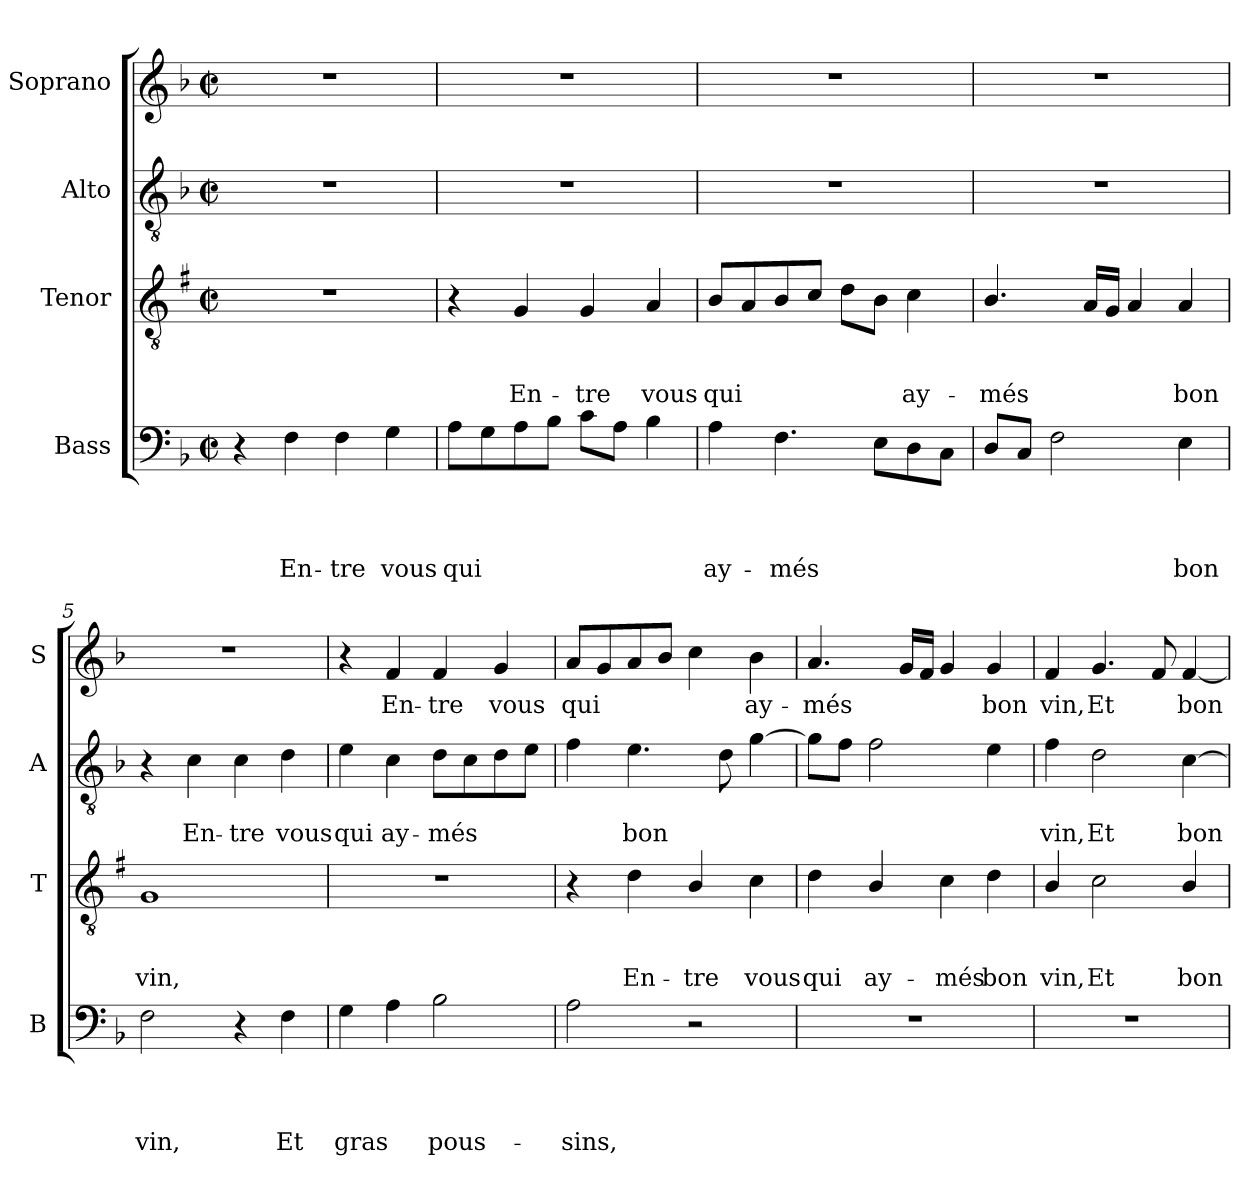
**kern	**text	**text	**text	**text	**kern	**text	**text	**text	**kern	**text	**text	**kern	**text
*part4	*part4	*part4	*part4	*part4	*part3	*part3	*part3	*part3	*part2	*part2	*part2	*part1	*part1
*staff4	*staff4	*staff4	*staff4	*staff4	*staff3	*staff3	*staff3	*staff3	*staff2	*staff2	*staff2	*staff1	*staff1
*I"Bass	*	*	*	*	*I"Tenor	*	*	*	*I"Alto	*	*	*I"Soprano	*
*I'B	*	*	*	*	*I'T	*	*	*	*I'A	*	*	*I'S	*
*clefF4	*	*	*	*	*clefGv2	*	*	*	*clefGv2	*	*	*clefG2	*
*	*	*	*	*	*ITrd1c2	*	*	*	*	*	*	*	*
*k[b-]	*	*	*	*	*k[b-]	*	*	*	*k[b-]	*	*	*k[b-]	*
*F:	*	*	*	*	*F:	*	*	*	*F:	*	*	*F:	*
*M2/2	*	*	*	*	*M2/2	*	*	*	*M2/2	*	*	*M2/2	*
*met(c|)	*	*	*	*	*met(c|)	*	*	*	*met(c|)	*	*	*met(c|)	*
=1	=1	=1	=1	=1	=1	=1	=1	=1	=1	=1	=1	=1	=1
4r	.	.	.	.	1r	.	.	.	1r	.	.	1r	.
4F\	.	.	.	En-	.	.	.	.	.	.	.	.	.
4F\	.	.	.	-tre	.	.	.	.	.	.	.	.	.
4G\	.	.	.	vous	.	.	.	.	.	.	.	.	.
=2	=2	=2	=2	=2	=2	=2	=2	=2	=2	=2	=2	=2	=2
8A\L	.	.	.	qui	4r	.	.	.	1r	.	.	1r	.
8G\	.	.	.	.	.	.	.	.	.	.	.	.	.
8A\	.	.	.	.	4F/	.	.	En-	.	.	.	.	.
8B-\J	.	.	.	.	.	.	.	.	.	.	.	.	.
8c\L	.	.	.	.	4F/	.	.	-tre	.	.	.	.	.
8A\J	.	.	.	.	.	.	.	.	.	.	.	.	.
4B-\	.	.	.	.	4G/	.	.	vous	.	.	.	.	.
=3	=3	=3	=3	=3	=3	=3	=3	=3	=3	=3	=3	=3	=3
4A\	.	.	.	ay-	8A/L	.	.	qui	1r	.	.	1r	.
.	.	.	.	.	8G/	.	.	.	.	.	.	.	.
4.F\	.	.	.	-més	8A/	.	.	.	.	.	.	.	.
.	.	.	.	.	8B-/J	.	.	.	.	.	.	.	.
.	.	.	.	.	8c\L	.	.	.	.	.	.	.	.
8E\L	.	.	.	.	8A\J	.	.	.	.	.	.	.	.
8D\	.	.	.	.	4B-\	.	.	ay-	.	.	.	.	.
8C\J	.	.	.	.	.	.	.	.	.	.	.	.	.
=4	=4	=4	=4	=4	=4	=4	=4	=4	=4	=4	=4	=4	=4
8D/L	.	.	.	.	4.A/	.	.	-més	1r	.	.	1r	.
8C/J	.	.	.	.	.	.	.	.	.	.	.	.	.
2F\	.	.	.	.	.	.	.	.	.	.	.	.	.
.	.	.	.	.	16G/LL	.	.	.	.	.	.	.	.
.	.	.	.	.	16F/JJ	.	.	.	.	.	.	.	.
.	.	.	.	.	4G/	.	.	.	.	.	.	.	.
4E\	.	.	.	bon	4G/	.	.	bon	.	.	.	.	.
=5	=5	=5	=5	=5	=5	=5	=5	=5	=5	=5	=5	=5	=5
2F\	.	.	.	vin,	1F	.	.	vin,	4r	.	.	1r	.
.	.	.	.	.	.	.	.	.	4c\	.	En-	.	.
4r	.	.	.	.	.	.	.	.	4c\	.	-tre	.	.
4F\	.	.	.	Et	.	.	.	.	4d\	.	vous	.	.
!!LO:LB:g=z
=6	=6	=6	=6	=6	=6	=6	=6	=6	=6	=6	=6	=6	=6
4G\	.	.	.	gras	1r	.	.	.	4e\	.	qui	4r	.
4A\	.	.	.	.	.	.	.	.	4c\	.	ay-	4f/	En-
2B-\	.	.	.	pous-	.	.	.	.	8d\L	.	-més	4f/	-tre
.	.	.	.	.	.	.	.	.	8c\	.	.	.	.
.	.	.	.	.	.	.	.	.	8d\	.	.	4g/	vous
.	.	.	.	.	.	.	.	.	8e\J	.	.	.	.
=7	=7	=7	=7	=7	=7	=7	=7	=7	=7	=7	=7	=7	=7
2A\	.	.	.	-sins,	4r	.	.	.	4f\	.	.	8a/L	qui
.	.	.	.	.	.	.	.	.	.	.	.	8g/	.
.	.	.	.	.	4c\	.	.	En-	4.e\	.	bon	8a/	.
.	.	.	.	.	.	.	.	.	.	.	.	8b-/J	.
2r	.	.	.	.	4A/	.	.	-tre	.	.	.	4cc\	.
.	.	.	.	.	.	.	.	.	8d\	.	.	.	.
.	.	.	.	.	4B-\	.	.	vous	[4g\	.	.	4b-\	ay-
=8	=8	=8	=8	=8	=8	=8	=8	=8	=8	=8	=8	=8	=8
1r	.	.	.	.	4c\	.	.	qui	8g\L]	.	.	4.a/	-més
.	.	.	.	.	.	.	.	.	8f\J	.	.	.	.
.	.	.	.	.	4A/	.	.	ay-	2f\	.	.	.	.
.	.	.	.	.	.	.	.	.	.	.	.	16g/LL	.
.	.	.	.	.	.	.	.	.	.	.	.	16f/JJ	.
.	.	.	.	.	4B-\	.	.	-més	.	.	.	4g/	.
.	.	.	.	.	4c\	.	.	bon	4e\	.	.	4g/	bon
=9	=9	=9	=9	=9	=9	=9	=9	=9	=9	=9	=9	=9	=9
1r	.	.	.	.	4A/	.	.	vin,	4f\	.	vin,	4f/	vin,
.	.	.	.	.	2B-\	.	.	Et	2d\	.	Et	4.g/	Et
.	.	.	.	.	.	.	.	.	.	.	.	8f/	.
.	.	.	.	.	4A/	.	.	bon	[4c\	.	bon	[4f/	bon
=	=	=	=	=	=	=	=	=	=	=	=	=	=
*-	*-	*-	*-	*-	*-	*-	*-	*-	*-	*-	*-	*-	*-
